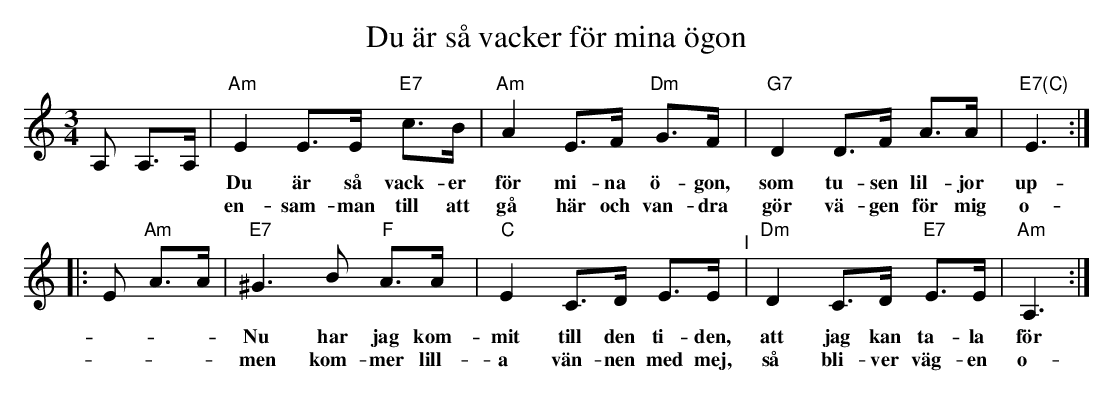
X:1
T: Du \"ar s\aa vacker f\"or mina \"ogon
M: 3/4
L: a/8
K: Am
A, A,>A, \
| "Am"E2 E>E "E7"c>B | "Am"A2 E>F "Dm"G>F | "G7"D2 D>F A>A | "E7(C)"E3 :|
w: Du \"ar s\aa vack-er f\"or mi-na \"o-gon, som tu-sen lil-jor up-p\aa en kvist.
w: en-sam-man till att g\aa h\"ar och van-dra g\"or v\"a-gen f\"or mig o-\"and-ligt l\aang,
|: E "Am"A>A \
| "E7"^G3 B "F"A>A | "C"E2 C>D E>E "^I"| "Dm"D2 C>D "E7"E>E | "Am"A,3 :|
w: Nu har jag kom-mit till den ti-den, att jag kan ta-la f\"or dig min brist.
w: men kom-mer lill-a v\"an-nen med mej, s\aa bli-ver v\"ag-en o-\"and-ligt kort.
